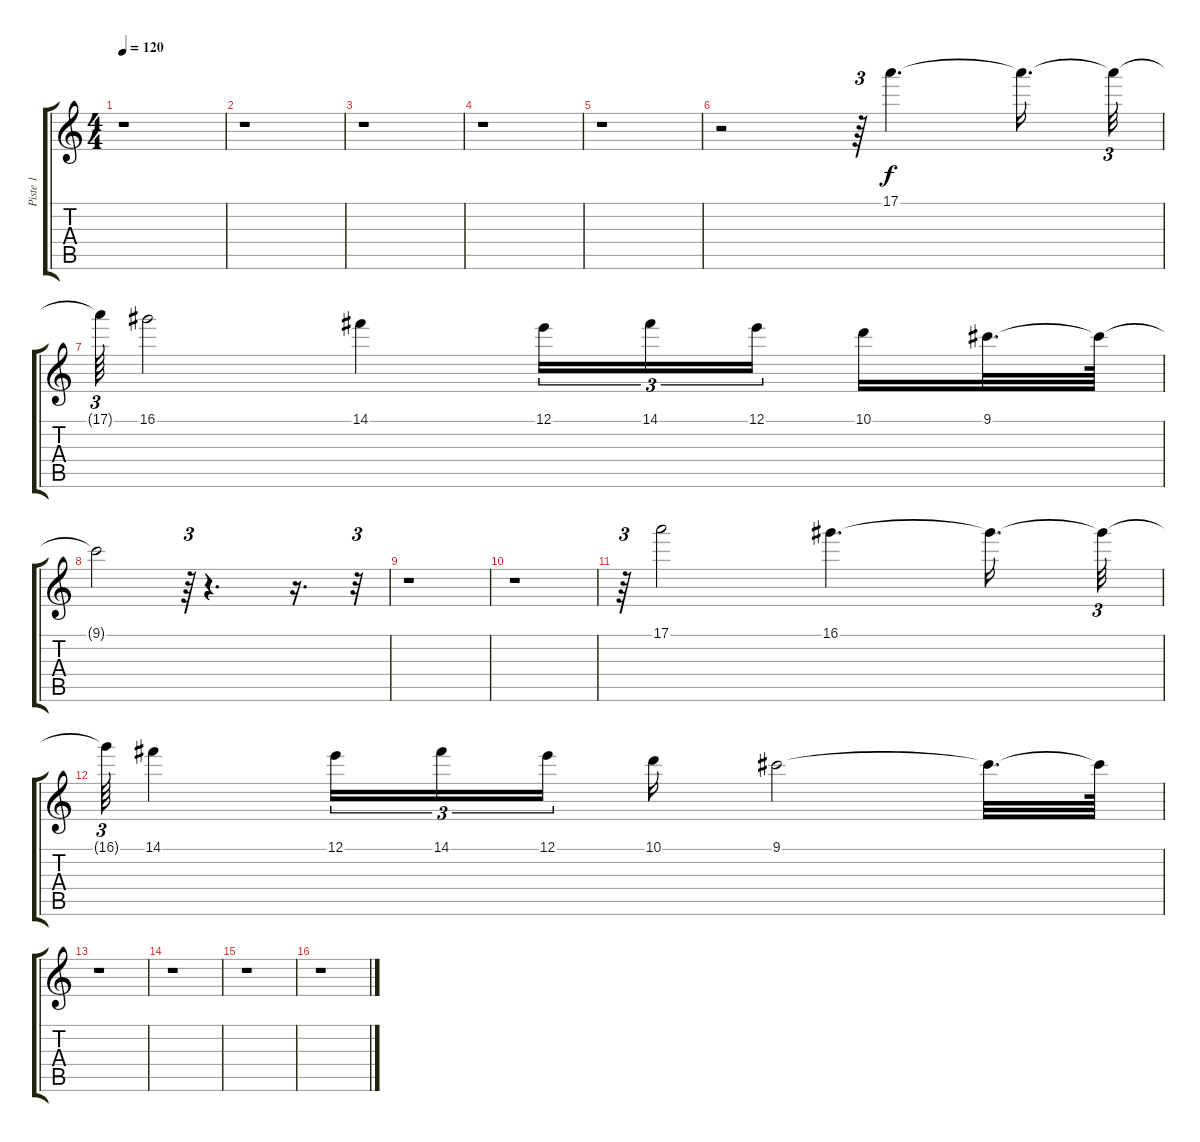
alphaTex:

\track ("Piste 1" "Piste 1") {instrument distortionguitar}
\staff {score tabs}
\tuning (E4 B3 G3 D3 A2 E2) {hide}
\ts (4 4)
\tempo 120
\clef g2
\ks c
r.1{dy f} |
r.1 |
r.1 |
r.1 |
r.1 |
r.2 r.64{tu (3 2)} 17.1.4{d} 17.1{t}.16{d} 17.1{t}.32{tu (3 2)} |
17.1{t}.64{tu (3 2)} 16.1.2 14.1.4 12.1.16{tu (3 2)} 14.1.16{tu (3 2)} 12.1.16{tu (3 2) beam splitsecondary} 10.1.16 9.1.32{d} 9.1{t}.64 |
9.1{t}.2 r.64{tu (3 2)} r.4{d} r.16{d} r.32{tu (3 2)} |
r.1 |
r.1 |
r.64{tu (3 2)} 17.1.2 16.1.4{d} 16.1{t}.16{d} 16.1{t}.32{tu (3 2)} |
16.1{t}.64{tu (3 2)} 14.1.4 12.1.16{tu (3 2)} 14.1.16{tu (3 2)} 12.1.16{tu (3 2) beam splitsecondary} 10.1.16 9.1.2 9.1{t}.32{d} 9.1{t}.64 |
r.1 |
r.1 |
r.1 |
r.1
